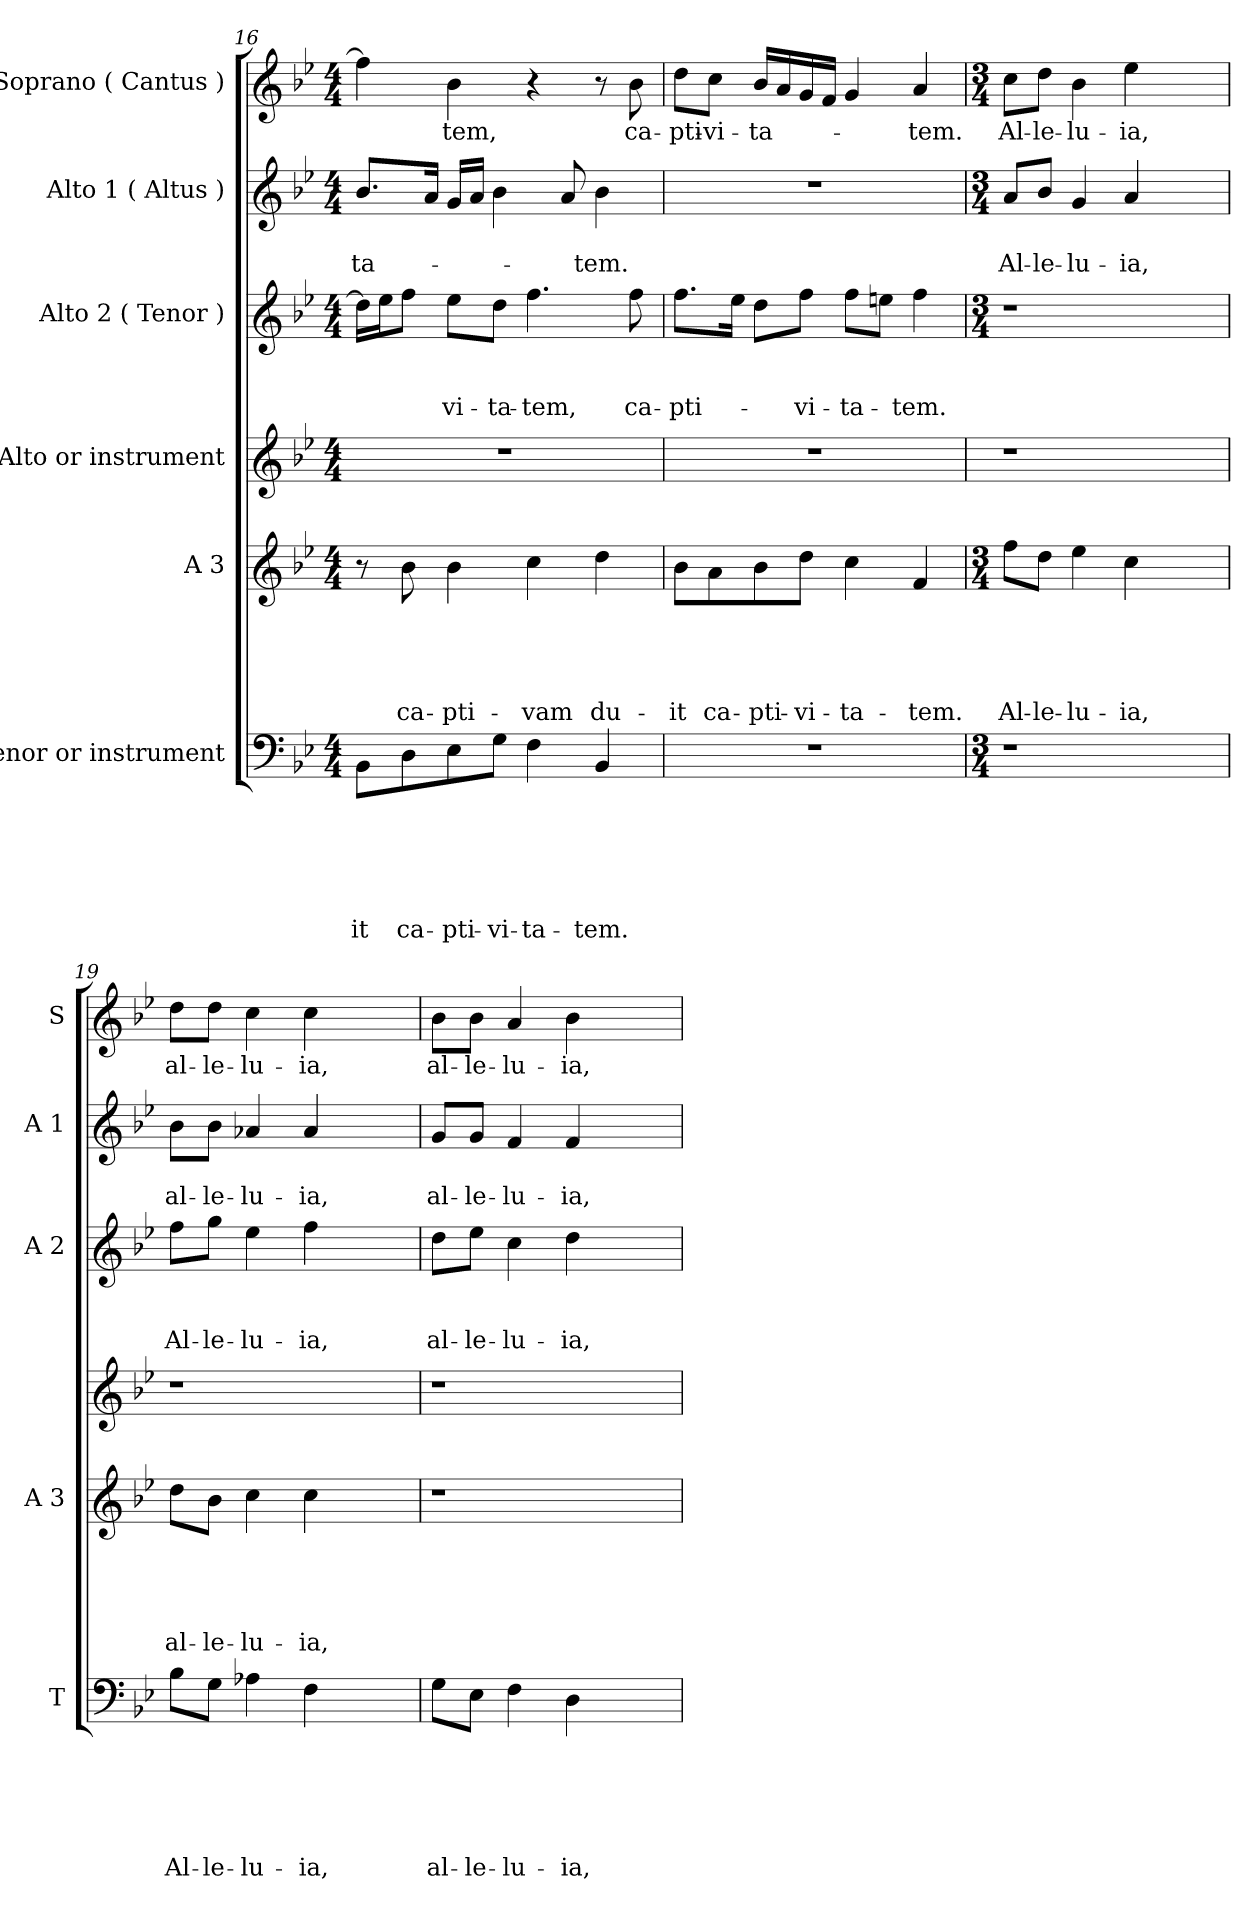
**kern	**text	**text	**text	**text	**text	**text	**kern	**text	**text	**text	**text	**text	**kern	**kern	**text	**text	**text	**kern	**text	**text	**kern	**text
*part6	*part6	*part6	*part6	*part6	*part6	*part6	*part5	*part5	*part5	*part5	*part5	*part5	*part4	*part3	*part3	*part3	*part3	*part2	*part2	*part2	*part1	*part1
*staff6	*staff6	*staff6	*staff6	*staff6	*staff6	*staff6	*staff5	*staff5	*staff5	*staff5	*staff5	*staff5	*staff4	*staff3	*staff3	*staff3	*staff3	*staff2	*staff2	*staff2	*staff1	*staff1
*I"Tenor or instrument	*	*	*	*	*	*	*I"A 3	*	*	*	*	*	*I"Alto or instrument	*I"Alto 2 ( Tenor )	*	*	*	*I"Alto 1 ( Altus )	*	*	*I"Soprano ( Cantus )	*
*I'T	*	*	*	*	*	*	*I'A 3	*	*	*	*	*	*	*I'A 2	*	*	*	*I'A 1	*	*	*I'S	*
*clefF4	*	*	*	*	*	*	*clefG2	*	*	*	*	*	*clefG2	*clefG2	*	*	*	*clefG2	*	*	*clefG2	*
*k[b-e-]	*	*	*	*	*	*	*k[b-e-]	*	*	*	*	*	*k[b-e-]	*k[b-e-]	*	*	*	*k[b-e-]	*	*	*k[b-e-]	*
*B-:	*	*	*	*	*	*	*B-:	*	*	*	*	*	*B-:	*B-:	*	*	*	*B-:	*	*	*B-:	*
*M4/4	*	*	*	*	*	*	*M4/4	*	*	*	*	*	*M4/4	*M4/4	*	*	*	*M4/4	*	*	*M4/4	*
=16	=16	=16	=16	=16	=16	=16	=16	=16	=16	=16	=16	=16	=16	=16	=16	=16	=16	=16	=16	=16	=16	=16
!	!	!	!	!	!	!LO:LY:b	!	!	!	!	!	!	!	!	!	!	!	!	!	!LO:LY:b	!	!
8BB-\L	.	.	.	.	.	-it	8r	.	.	.	.	.	1r	16dd\LL]	.	.	.	8.b-/L	.	-ta-	4ff\]	.
.	.	.	.	.	.	.	.	.	.	.	.	.	.	16ee-\J	.	.	.	.	.	.	.	.
!	!	!	!	!	!	!LO:LY:b	!	!	!	!	!	!LO:LY:b	!	!	!	!	!	!	!	!	!	!
8D\	.	.	.	.	.	ca-	8b-\	.	.	.	.	ca-	.	8ff\J	.	.	.	.	.	.	.	.
.	.	.	.	.	.	.	.	.	.	.	.	.	.	.	.	.	.	16a/Jk	.	.	.	.
!	!	!	!	!	!	!LO:LY:b	!	!	!	!	!	!LO:LY:b	!	!	!	!	!LO:LY:b	!	!	!	!	!LO:LY:b
8E-\	.	.	.	.	.	-pti-	4b-\	.	.	.	.	-pti-	.	8ee-\L	.	.	-vi-	16g/LL	.	.	4b-\	-tem,
.	.	.	.	.	.	.	.	.	.	.	.	.	.	.	.	.	.	16a/JJ	.	.	.	.
!	!	!	!	!	!	!LO:LY:b	!	!	!	!	!	!	!	!	!	!	!LO:LY:b	!	!	!	!	!
8G\J	.	.	.	.	.	-vi-	.	.	.	.	.	.	.	8dd\J	.	.	-ta-	4b-\	.	.	.	.
!	!	!	!	!	!	!LO:LY:b	!	!	!	!	!	!LO:LY:b	!	!	!	!	!LO:LY:b	!	!	!	!	!
4F\	.	.	.	.	.	-ta-	4cc\	.	.	.	.	-vam	.	4.ff\	.	.	-tem,	.	.	.	4r	.
.	.	.	.	.	.	.	.	.	.	.	.	.	.	.	.	.	.	8a/	.	.	.	.
!	!	!	!	!	!	!LO:LY:b	!	!	!	!	!	!LO:LY:b	!	!	!	!	!	!	!	!LO:LY:b	!	!
4BB-/	.	.	.	.	.	-tem.	4dd\	.	.	.	.	du-	.	.	.	.	.	4b-\	.	-tem.	8r	.
!	!	!	!	!	!	!	!	!	!	!	!	!	!	!	!	!	!LO:LY:b	!	!	!	!	!LO:LY:b
.	.	.	.	.	.	.	.	.	.	.	.	.	.	8ff\	.	.	ca-	.	.	.	8b-\	ca-
=17	=17	=17	=17	=17	=17	=17	=17	=17	=17	=17	=17	=17	=17	=17	=17	=17	=17	=17	=17	=17	=17	=17
!	!	!	!	!	!	!	!	!	!	!	!	!LO:LY:b	!	!	!	!	!LO:LY:b	!	!	!	!	!LO:LY:b
1r	.	.	.	.	.	.	8b-\L	.	.	.	.	-it	1r	8.ff\L	.	.	-pti-	1r	.	.	8dd\L	-pti-
!	!	!	!	!	!	!	!	!	!	!	!	!LO:LY:b	!	!	!	!	!	!	!	!	!	!LO:LY:b
.	.	.	.	.	.	.	8a\	.	.	.	.	ca-	.	.	.	.	.	.	.	.	8cc\J	-vi-
.	.	.	.	.	.	.	.	.	.	.	.	.	.	16ee-\Jk	.	.	.	.	.	.	.	.
!	!	!	!	!	!	!	!	!	!	!	!	!LO:LY:b	!	!	!	!	!	!	!	!	!	!LO:LY:b
.	.	.	.	.	.	.	8b-\	.	.	.	.	-pti-	.	8dd\L	.	.	.	.	.	.	16b-/LL	-ta-
.	.	.	.	.	.	.	.	.	.	.	.	.	.	.	.	.	.	.	.	.	16a/	.
!	!	!	!	!	!	!	!	!	!	!	!	!LO:LY:b	!	!	!	!	!LO:LY:b	!	!	!	!	!
.	.	.	.	.	.	.	8dd\J	.	.	.	.	-vi-	.	8ff\J	.	.	-vi-	.	.	.	16g/	.
.	.	.	.	.	.	.	.	.	.	.	.	.	.	.	.	.	.	.	.	.	16f/JJ	.
!	!	!	!	!	!	!	!	!	!	!	!	!LO:LY:b	!	!	!	!	!LO:LY:b	!	!	!	!	!
.	.	.	.	.	.	.	4cc\	.	.	.	.	-ta-	.	8ff\L	.	.	-ta-	.	.	.	4g/	.
.	.	.	.	.	.	.	.	.	.	.	.	.	.	8een\J	.	.	.	.	.	.	.	.
!	!	!	!	!	!	!	!	!	!	!	!	!LO:LY:b	!	!	!	!	!LO:LY:b	!	!	!	!	!LO:LY:b
.	.	.	.	.	.	.	4f/	.	.	.	.	-tem.	.	4ff\	.	.	-tem.	.	.	.	4a/	-tem.
!!LO:LB:g=z
=18	=18	=18	=18	=18	=18	=18	=18	=18	=18	=18	=18	=18	=18	=18	=18	=18	=18	=18	=18	=18	=18	=18
*M3/4	*	*	*	*	*	*	*M3/4	*	*	*	*	*	*	*M3/4	*	*	*	*M3/4	*	*	*M3/4	*
!LO:N:vis=1	!	!	!	!	!	!	!	!	!	!	!	!LO:LY:b	!	!LO:N:vis=1	!	!	!	!	!	!LO:LY:b	!	!LO:LY:b
2.r	.	.	.	.	.	.	8ff\L	.	.	.	.	Al-	1r	2.r	.	.	.	8a/L	.	Al-	8cc\L	Al-
!	!	!	!	!	!	!	!	!	!	!	!	!LO:LY:b	!	!	!	!	!	!	!	!LO:LY:b	!	!LO:LY:b
.	.	.	.	.	.	.	8dd\J	.	.	.	.	-le-	.	.	.	.	.	8b-/J	.	-le-	8dd\J	-le-
!	!	!	!	!	!	!	!	!	!	!	!	!LO:LY:b	!	!	!	!	!	!	!	!LO:LY:b	!	!LO:LY:b
.	.	.	.	.	.	.	4ee-\	.	.	.	.	-lu-	.	.	.	.	.	4g/	.	-lu-	4b-\	-lu-
!	!	!	!	!	!	!	!	!	!	!	!	!LO:LY:b	!	!	!	!	!	!	!	!LO:LY:b	!	!LO:LY:b
.	.	.	.	.	.	.	4cc\	.	.	.	.	-ia,	.	.	.	.	.	4a/	.	-ia,	4ee-\	-ia,
4ryy	.	.	.	.	.	.	4ryy	.	.	.	.	.	.	4ryy	.	.	.	4ryy	.	.	4ryy	.
=19	=19	=19	=19	=19	=19	=19	=19	=19	=19	=19	=19	=19	=19	=19	=19	=19	=19	=19	=19	=19	=19	=19
!	!	!	!	!	!	!LO:LY:b	!	!	!	!	!	!LO:LY:b	!	!	!	!	!LO:LY:b	!	!	!LO:LY:b	!	!LO:LY:b
8B-\L	.	.	.	.	.	Al-	8dd\L	.	.	.	.	al-	1r	8ff\L	.	.	Al-	8b-\L	.	al-	8dd\L	al-
!	!	!	!	!	!	!LO:LY:b	!	!	!	!	!	!LO:LY:b	!	!	!	!	!LO:LY:b	!	!	!LO:LY:b	!	!LO:LY:b
8G\J	.	.	.	.	.	-le-	8b-\J	.	.	.	.	-le-	.	8gg\J	.	.	-le-	8b-\J	.	-le-	8dd\J	-le-
!	!	!	!	!	!	!LO:LY:b	!	!	!	!	!	!LO:LY:b	!	!	!	!	!LO:LY:b	!	!	!LO:LY:b	!	!LO:LY:b
4A-X\	.	.	.	.	.	-lu-	4cc\	.	.	.	.	-lu-	.	4ee-\	.	.	-lu-	4a-X/	.	-lu-	4cc\	-lu-
!	!	!	!	!	!	!LO:LY:b	!	!	!	!	!	!LO:LY:b	!	!	!	!	!LO:LY:b	!	!	!LO:LY:b	!	!LO:LY:b
4F\	.	.	.	.	.	-ia,	4cc\	.	.	.	.	-ia,	.	4ff\	.	.	-ia,	4a-/	.	-ia,	4cc\	-ia,
4ryy	.	.	.	.	.	.	4ryy	.	.	.	.	.	.	4ryy	.	.	.	4ryy	.	.	4ryy	.
=20	=20	=20	=20	=20	=20	=20	=20	=20	=20	=20	=20	=20	=20	=20	=20	=20	=20	=20	=20	=20	=20	=20
!	!	!	!	!	!	!LO:LY:b	!LO:N:vis=1	!	!	!	!	!	!	!	!	!	!LO:LY:b	!	!	!LO:LY:b	!	!LO:LY:b
8G\L	.	.	.	.	.	al-	2.r	.	.	.	.	.	1r	8dd\L	.	.	al-	8g/L	.	al-	8b-\L	al-
!	!	!	!	!	!	!LO:LY:b	!	!	!	!	!	!	!	!	!	!	!LO:LY:b	!	!	!LO:LY:b	!	!LO:LY:b
8E-\J	.	.	.	.	.	-le-	.	.	.	.	.	.	.	8ee-\J	.	.	-le-	8g/J	.	-le-	8b-\J	-le-
!	!	!	!	!	!	!LO:LY:b	!	!	!	!	!	!	!	!	!	!	!LO:LY:b	!	!	!LO:LY:b	!	!LO:LY:b
4F\	.	.	.	.	.	-lu-	.	.	.	.	.	.	.	4cc\	.	.	-lu-	4f/	.	-lu-	4a/	-lu-
!	!	!	!	!	!	!LO:LY:b	!	!	!	!	!	!	!	!	!	!	!LO:LY:b	!	!	!LO:LY:b	!	!LO:LY:b
4D\	.	.	.	.	.	-ia,	.	.	.	.	.	.	.	4dd\	.	.	-ia,	4f/	.	-ia,	4b-\	-ia,
4ryy	.	.	.	.	.	.	4ryy	.	.	.	.	.	.	4ryy	.	.	.	4ryy	.	.	4ryy	.
=	=	=	=	=	=	=	=	=	=	=	=	=	=	=	=	=	=	=	=	=	=	=
*-	*-	*-	*-	*-	*-	*-	*-	*-	*-	*-	*-	*-	*-	*-	*-	*-	*-	*-	*-	*-	*-	*-
